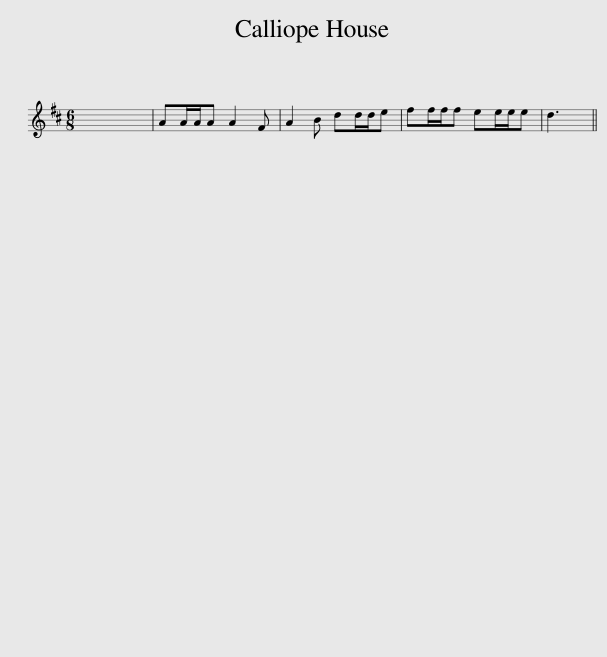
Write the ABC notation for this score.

X:1
L:1/8
M:6/8
I:linebreak $
K:D
V:1 treble
V:1
 x6 | AA/A/A A2 F | A2 B dd/d/e | ff/f/f ee/e/e | d3 || %5
